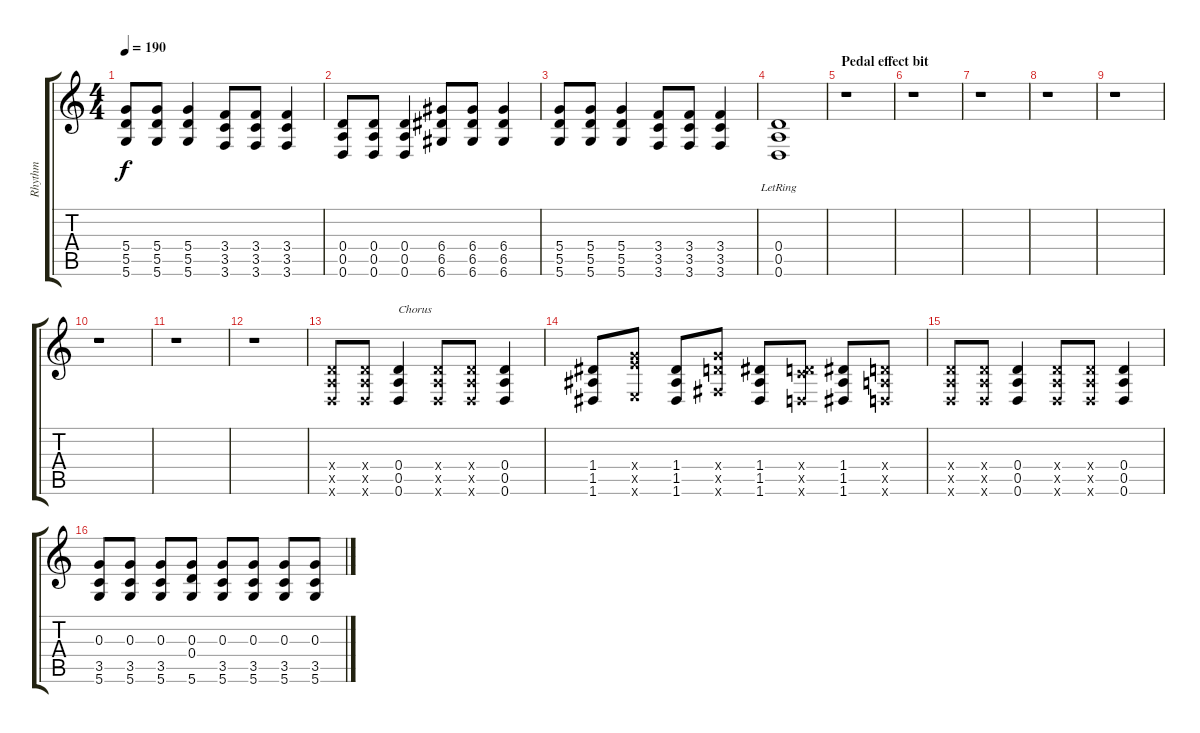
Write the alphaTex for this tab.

\track ("Rhythm" "Rhythm") {instrument overdrivenguitar}
\staff {score tabs}
\tuning (E4 B3 G3 D3 A2 D2) {hide}
\ts (4 4)
\tempo 190
\clef g2
\ks c
(5.4 5.5 5.6).8{dy f} (5.4 5.5 5.6).8 (5.4 5.5 5.6).4 (3.4 3.5 3.6).8 (3.4 3.5 3.6).8 (3.4 3.5 3.6).4 |
(0.4 0.5 0.6).8 (0.4 0.5 0.6).8 (0.4 0.5 0.6).4 (6.4 6.5 6.6).8 (6.4 6.5 6.6).8 (6.4 6.5 6.6).4 |
(5.4 5.5 5.6).8 (5.4 5.5 5.6).8 (5.4 5.5 5.6).4 (3.4 3.5 3.6).8 (3.4 3.5 3.6).8 (3.4 3.5 3.6).4 |
(0.4{lr} 0.5{lr} 0.6{lr}).1 |
\section ("" "Pedal effect bit")
r.1 |
r.1 |
r.1 |
r.1 |
r.1 |
r.1 |
r.1 |
r.1 |
(0.4{x} 0.5{x} 0.6{x}).8 (0.4{x} 0.5{x} 0.6{x}).8 (0.4 0.5 0.6).4{txt "Chorus "} (0.4{x} 0.5{x} 0.6{x}).8 (0.4{x} 0.5{x} 0.6{x}).8 (0.4 0.5 0.6).4 |
(1.4 1.5 1.6).8 (5.4{x} 7.5{x} 2.6{x}).8 (1.4 1.5 1.6).8 (5.4{x} 5.5{x} 4.6{x}).8 (1.4 1.5 1.6).8 (0.4{x} 3.5{x} 0.6{x}).8 (1.4 1.5 1.6).8 (0.4{x} 0.5{x} 0.6{x}).8 |
(0.4{x} 0.5{x} 0.6{x}).8 (0.4{x} 0.5{x} 0.6{x}).8 (0.4 0.5 0.6).4 (0.4{x} 0.5{x} 0.6{x}).8 (0.4{x} 0.5{x} 0.6{x}).8 (0.4 0.5 0.6).4 |
(0.3 3.5 5.6).8 (0.3 3.5 5.6).8 (0.3 3.5 5.6).8 (0.3 0.4 5.6).8 (0.3 3.5 5.6).8 (0.3 3.5 5.6).8 (0.3 3.5 5.6).8 (0.3 3.5 5.6).8
